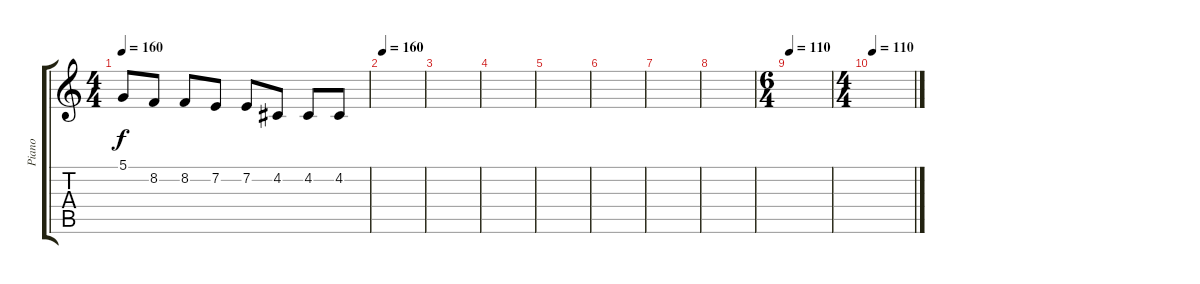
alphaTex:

\track ("Piano" "Piano") {instrument acousticgrandpiano}
\staff {score tabs}
\tuning (D4 A3 F3 C3 G2 C2) {hide}
\ts (4 4)
\tempo 160
\clef g2
\ks c
5.1.8{dy f} 8.2.8 8.2.8 7.2.8 7.2.8 4.2.8 4.2.8 4.2.8 |
\tempo 160
|
|
|
|
|
|
|
\ts (6 4)
\tempo 110
|
\ts (4 4)
\tempo 160
\tempo 110
